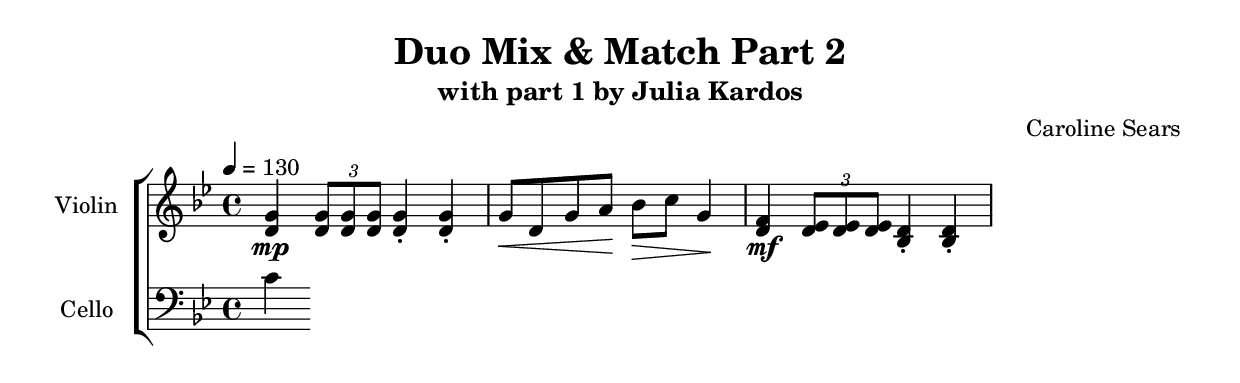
\header {
  title = "Duo Mix & Match Part 2"
  subtitle = "with part 1 by Julia Kardos"
  composer = "Caroline Sears"

}

\score {
% violin code
  \new StaffGroup <<
    \new Staff \with { instrumentName = "Violin" }
      \relative c' {
      \time 4/4
      \key bes \major
      \tempo 4 = 130 
      <d g>4\mp \tuplet 3/2 {<d g>8 <d g> <d g>} <d g>4\staccato <d g>4\staccato |
      g8\< d g a\! bes\> c g4\! | <d f>\mf \tuplet 3/2 {<d ees>8 <d ees>8 <d ees>8} <bes d>4\staccato  <bes d>4\staccato |
      
      }
    


%cello code
    \new Staff \with { instrumentName = "Cello" }
      \relative c' { 
      \clef "bass"
      \time 4/4
      \key bes \major
      \tempo 4 = 130
      c
      }
  >>
  \layout { }
  \midi { }
}